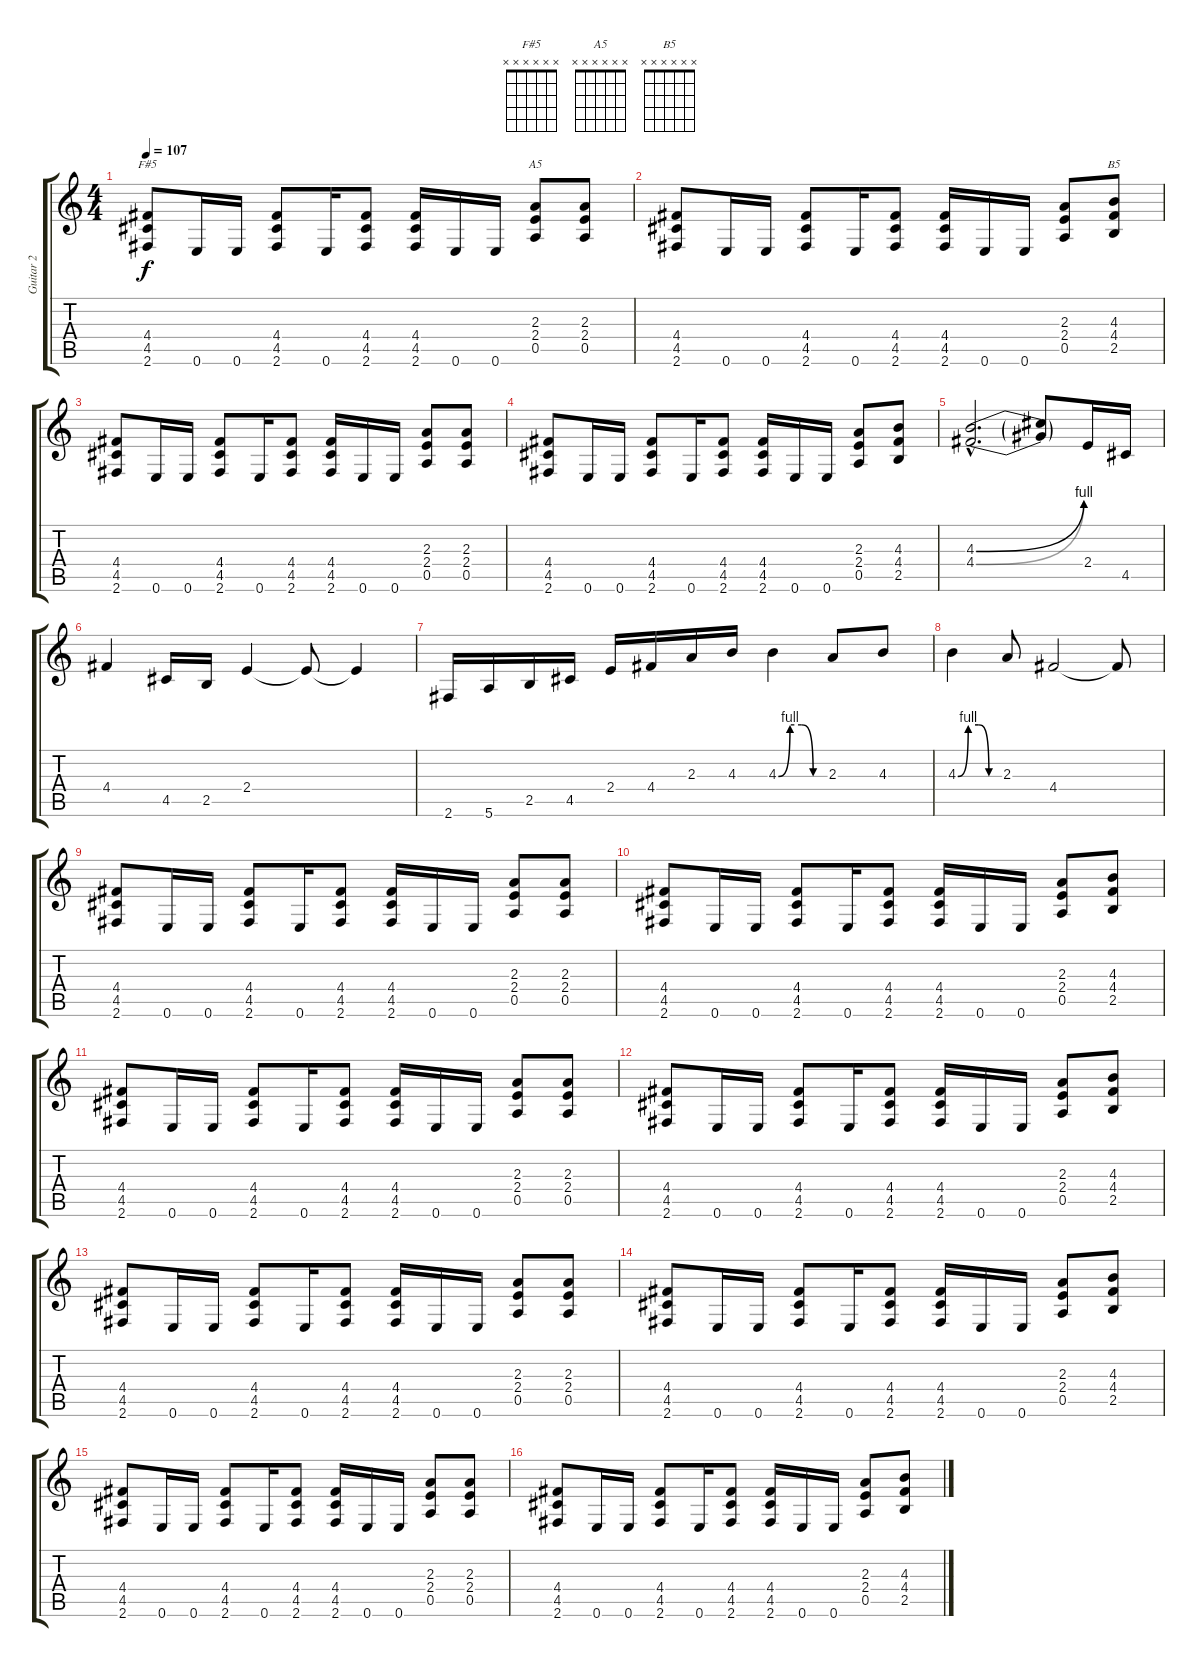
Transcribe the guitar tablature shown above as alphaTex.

\track ("Guitar 2" "Guitar 2") {instrument overdrivenguitar}
\staff {score tabs}
\tuning (E4 B3 G3 D3 A2 E2) {hide}
\chord ("F#5" x x x x x x) {firstfret 0}
\chord ("A5" x x x x x x) {firstfret 0}
\chord ("B5" x x x x x x) {firstfret 0}
\ts (4 4)
\tempo 107
\clef g2
\ks c
(4.4 4.5 2.6).8{ch "F#5" dy f} 0.6.16 0.6.16 (4.4 4.5 2.6).8 0.6.16 (4.4 4.5 2.6).8 (4.4 4.5 2.6).16 0.6.16 0.6.16 (2.3 2.4 0.5).8{ch "A5"} (2.3 2.4 0.5).8 |
(4.4 4.5 2.6).8 0.6.16 0.6.16 (4.4 4.5 2.6).8 0.6.16 (4.4 4.5 2.6).8 (4.4 4.5 2.6).16 0.6.16 0.6.16 (2.3 2.4 0.5).8 (4.3 4.4 2.5).8{ch "B5"} |
(4.4 4.5 2.6).8 0.6.16 0.6.16 (4.4 4.5 2.6).8 0.6.16 (4.4 4.5 2.6).8 (4.4 4.5 2.6).16 0.6.16 0.6.16 (2.3 2.4 0.5).8 (2.3 2.4 0.5).8 |
(4.4 4.5 2.6).8 0.6.16 0.6.16 (4.4 4.5 2.6).8 0.6.16 (4.4 4.5 2.6).8 (4.4 4.5 2.6).16 0.6.16 0.6.16 (2.3 2.4 0.5).8 (4.3 4.4 2.5).8 |
(4.3{be (bend 0 0 60 4) hac} 4.4{be (bend 0 0 60 4) hac}).2{d volume 16} (4.3{t} 4.4{t}).8 2.4.16 4.5.16 |
4.4.4 4.5.16 2.5.16 2.4.4 2.4{t}.8 2.4{t}.4 |
2.6.16 5.6.16 2.5.16 4.5.16 2.4.16 4.4.16 2.3.16 4.3.16 4.3{be (custom 0 0 15 4 30 4 45 0 60 0)}.4 2.3.8 4.3.8 |
4.3{be (custom 0 0 15 4 30 4 45 0 60 0)}.4 2.3.8 4.4.2 4.4{t}.8 |
(4.4 4.5 2.6).8 0.6.16 0.6.16 (4.4 4.5 2.6).8 0.6.16 (4.4 4.5 2.6).8 (4.4 4.5 2.6).16 0.6.16 0.6.16 (2.3 2.4 0.5).8 (2.3 2.4 0.5).8 |
(4.4 4.5 2.6).8 0.6.16 0.6.16 (4.4 4.5 2.6).8 0.6.16 (4.4 4.5 2.6).8 (4.4 4.5 2.6).16 0.6.16 0.6.16 (2.3 2.4 0.5).8 (4.3 4.4 2.5).8 |
(4.4 4.5 2.6).8 0.6.16 0.6.16 (4.4 4.5 2.6).8 0.6.16 (4.4 4.5 2.6).8 (4.4 4.5 2.6).16 0.6.16 0.6.16 (2.3 2.4 0.5).8 (2.3 2.4 0.5).8 |
(4.4 4.5 2.6).8 0.6.16 0.6.16 (4.4 4.5 2.6).8 0.6.16 (4.4 4.5 2.6).8 (4.4 4.5 2.6).16 0.6.16 0.6.16 (2.3 2.4 0.5).8 (4.3 4.4 2.5).8 |
(4.4 4.5 2.6).8 0.6.16 0.6.16 (4.4 4.5 2.6).8 0.6.16 (4.4 4.5 2.6).8 (4.4 4.5 2.6).16 0.6.16 0.6.16 (2.3 2.4 0.5).8 (2.3 2.4 0.5).8 |
(4.4 4.5 2.6).8 0.6.16 0.6.16 (4.4 4.5 2.6).8 0.6.16 (4.4 4.5 2.6).8 (4.4 4.5 2.6).16 0.6.16 0.6.16 (2.3 2.4 0.5).8 (4.3 4.4 2.5).8 |
(4.4 4.5 2.6).8 0.6.16 0.6.16 (4.4 4.5 2.6).8 0.6.16 (4.4 4.5 2.6).8 (4.4 4.5 2.6).16 0.6.16 0.6.16 (2.3 2.4 0.5).8 (2.3 2.4 0.5).8 |
(4.4 4.5 2.6).8 0.6.16 0.6.16 (4.4 4.5 2.6).8 0.6.16 (4.4 4.5 2.6).8 (4.4 4.5 2.6).16 0.6.16 0.6.16 (2.3 2.4 0.5).8 (4.3 4.4 2.5).8
